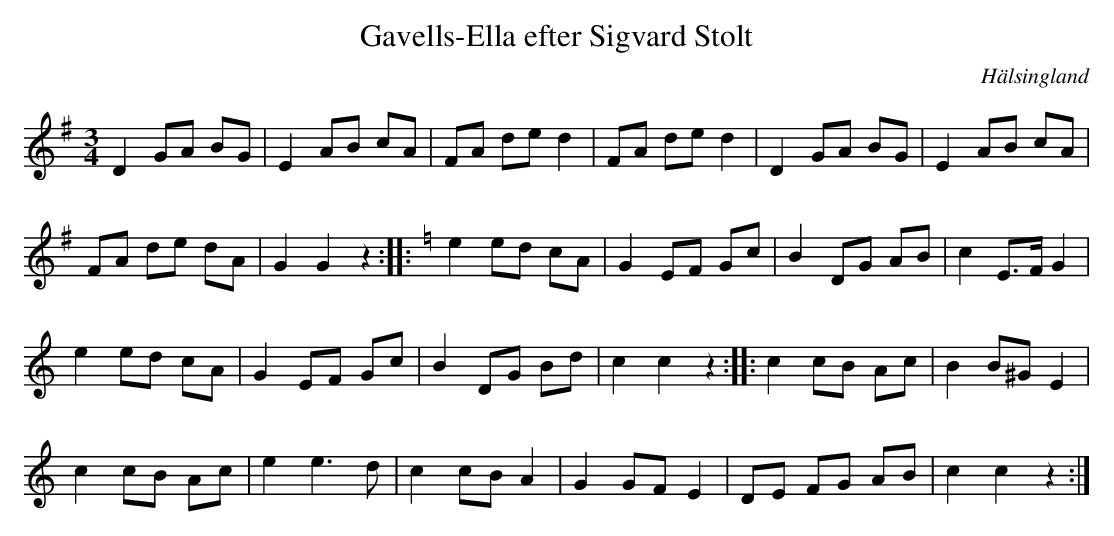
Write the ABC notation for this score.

X:1
T: Gavells-Ella efter Sigvard Stolt
O: Hälsingland
M: 3/4
L: 1/8
K: G
D2 GA BG | E2 AB cA | FA de d2 | FA de d2 | D2 GA BG | E2 AB cA |
FA de dA | G2 G2 z2 ::[K:C] e2 ed cA | G2 EF Gc | B2 DG AB | c2 E>F G2 |
e2 ed cA | G2 EF Gc | B2 DG Bd | c2 c2 z2 :: c2 cB Ac | B2 B^G E2 |
c2 cB Ac | e2 e3 d | c2 cB A2 | G2 GF E2 | DE FG AB | c2 c2 z2 :|]
